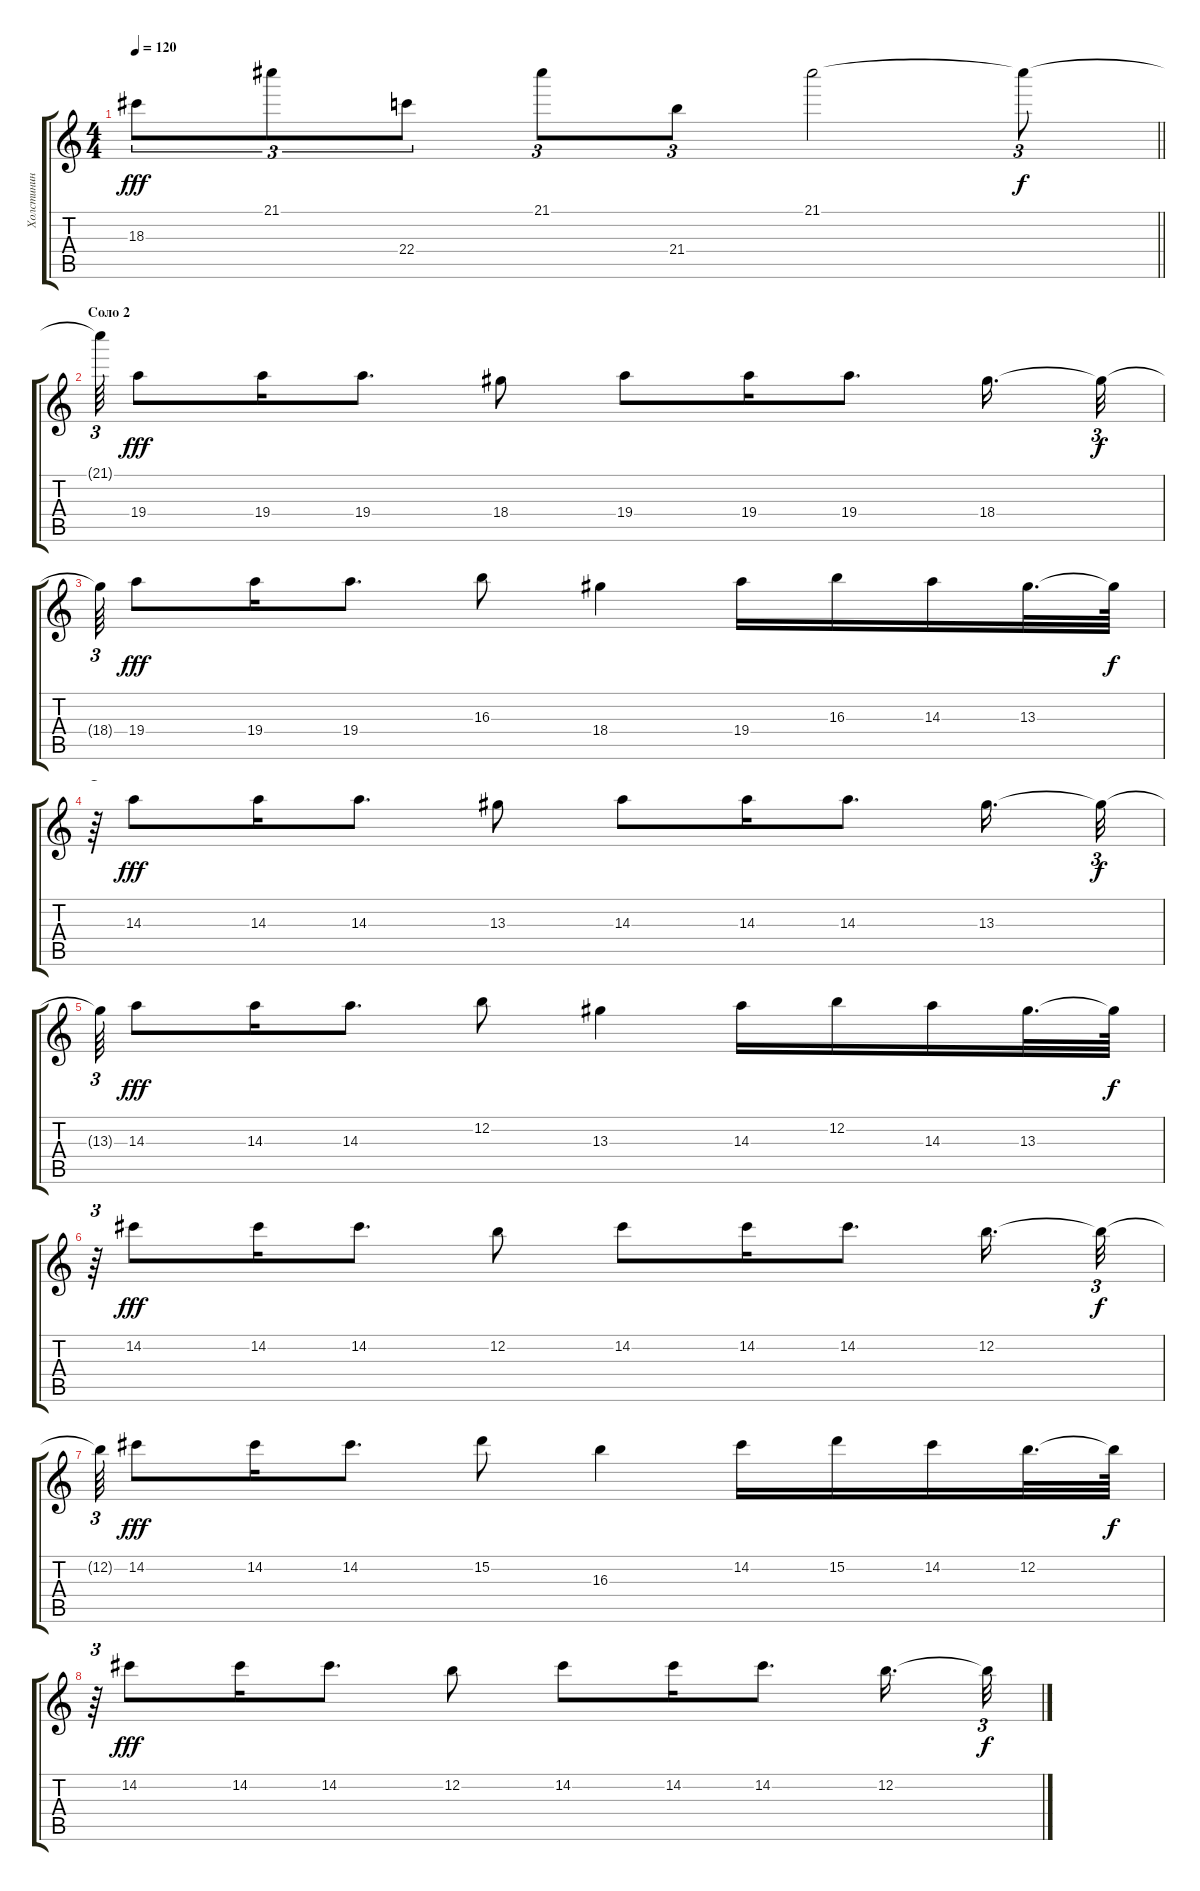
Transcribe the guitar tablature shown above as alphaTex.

\track ("Холстинин" "Холстинин") {instrument distortionguitar}
\staff {score tabs}
\tuning (E4 B3 G3 D3 A2 E2) {hide}
\ts (4 4)
\tempo 120
\clef g2
\barLineRight lightlight
\ks c
18.3.8{tu (3 2) dy fff} 21.1.8{tu (3 2)} 22.4.8{tu (3 2)} 21.1.8{tu (3 2)} 21.4.8{tu (3 2)} 21.1.2 21.1{t}.8{tu (3 2) dy f} |
\section ("" "Соло 2")
21.1{t}.64{tu (3 2)} 19.4.8{dy fff} 19.4.16 19.4.8{d} 18.4.8 19.4.8 19.4.16 19.4.8{d} 18.4.16{d} 18.4{t}.32{tu (3 2) dy f} |
18.4{t}.64{tu (3 2)} 19.4.8{dy fff} 19.4.16 19.4.8{d} 16.3.8 18.4.4 19.4.16 16.3.16 14.3.16 13.3.32{d} 13.3{t}.64{dy f} |
r.64{tu (3 2)} 14.3.8{dy fff} 14.3.16 14.3.8{d} 13.3.8 14.3.8 14.3.16 14.3.8{d} 13.3.16{d} 13.3{t}.32{tu (3 2) dy f} |
13.3{t}.64{tu (3 2)} 14.3.8{dy fff} 14.3.16 14.3.8{d} 12.2.8 13.3.4 14.3.16 12.2.16 14.3.16 13.3.32{d} 13.3{t}.64{dy f} |
r.64{tu (3 2)} 14.2.8{dy fff} 14.2.16 14.2.8{d} 12.2.8 14.2.8 14.2.16 14.2.8{d} 12.2.16{d} 12.2{t}.32{tu (3 2) dy f} |
12.2{t}.64{tu (3 2)} 14.2.8{dy fff} 14.2.16 14.2.8{d} 15.2.8 16.3.4 14.2.16 15.2.16 14.2.16 12.2.32{d} 12.2{t}.64{dy f} |
r.64{tu (3 2)} 14.2.8{dy fff} 14.2.16 14.2.8{d} 12.2.8 14.2.8 14.2.16 14.2.8{d} 12.2.16{d} 12.2{t}.32{tu (3 2) dy f}
